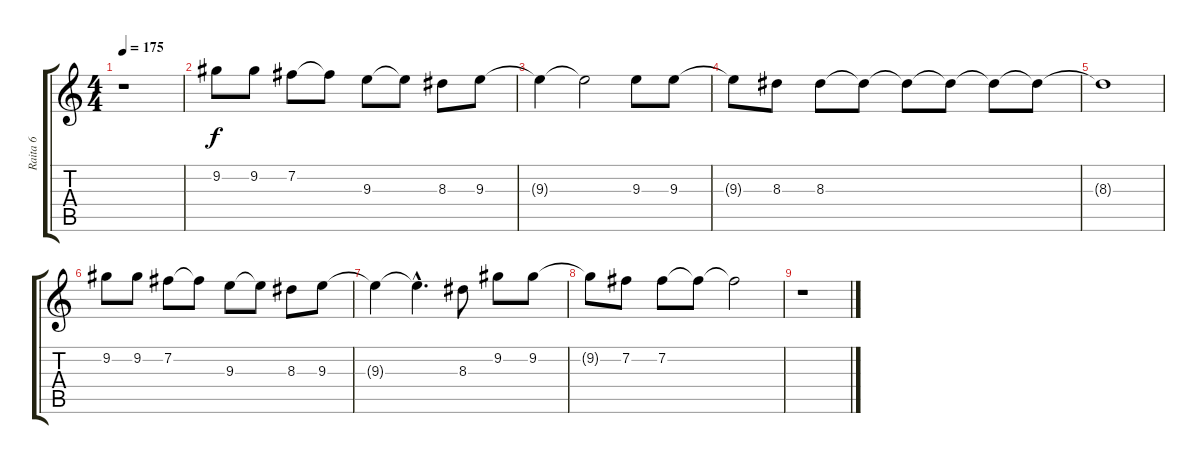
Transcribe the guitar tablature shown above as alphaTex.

\track ("Raita 6" "Raita 6") {instrument distortionguitar}
\staff {score tabs}
\tuning (E4 B3 G3 D3 A2 E2) {hide}
\ts (4 4)
\tempo 175
\clef g2
\ks c
r.1{dy f} |
9.2.8{instrument distortionguitar} 9.2.8 7.2.8 7.2{t}.8 9.3.8 9.3{t}.8 8.3.8 9.3.8 |
9.3{t}.4 9.3{t}.2 9.3.8 9.3.8 |
9.3{t}.8 8.3.8 8.3.8 8.3{t}.8 8.3{t}.8 8.3{t}.8 8.3{t}.8 8.3{t}.8 |
8.3{t}.1 |
9.2.8{instrument distortionguitar} 9.2.8 7.2.8 7.2{t}.8 9.3.8 9.3{t}.8 8.3.8 9.3.8 |
9.3{t}.4 9.3{hac t}.4{d} 8.3.8 9.2.8 9.2.8 |
9.2{t}.8 7.2.8 7.2.8 7.2{t}.8 7.2{t}.2 |
r.1
